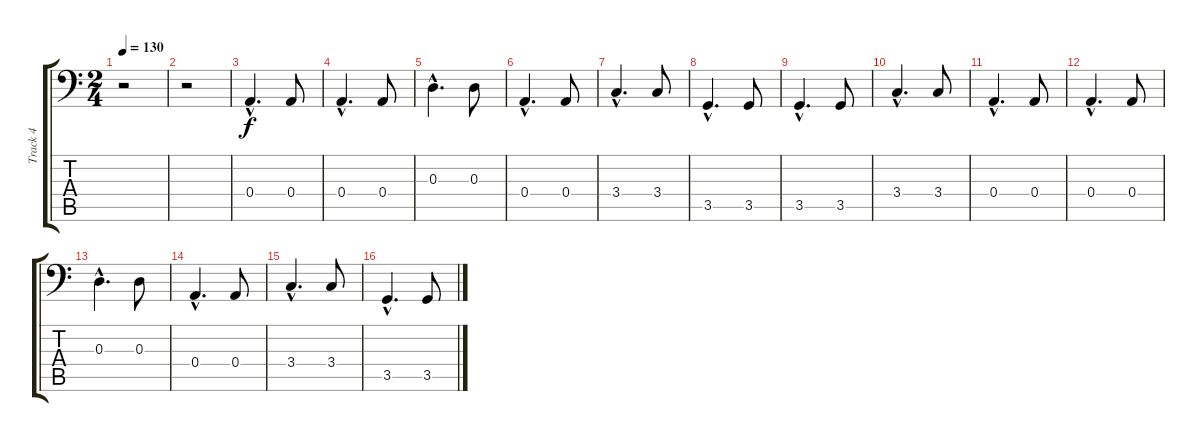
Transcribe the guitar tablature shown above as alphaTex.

\track ("Track 4" "Track 4") {instrument slapbass1}
\staff {score tabs}
\tuning (C3 G2 D2 A1 E1 B0) {hide}
\ts (2 4)
\tempo 130
\clef f4
\ks c
r.2{dy f instrument slapbass1} |
r.2 |
0.4{hac}.4{d} 0.4.8 |
0.4{hac}.4{d} 0.4.8 |
0.3{hac}.4{d} 0.3.8 |
0.4{hac}.4{d} 0.4.8 |
3.4{hac}.4{d} 3.4.8 |
3.5{hac}.4{d} 3.5.8 |
3.5{hac}.4{d} 3.5.8 |
3.4{hac}.4{d} 3.4.8 |
0.4{hac}.4{d} 0.4.8 |
0.4{hac}.4{d} 0.4.8 |
0.3{hac}.4{d} 0.3.8 |
0.4{hac}.4{d} 0.4.8 |
3.4{hac}.4{d} 3.4.8 |
3.5{hac}.4{d} 3.5.8
